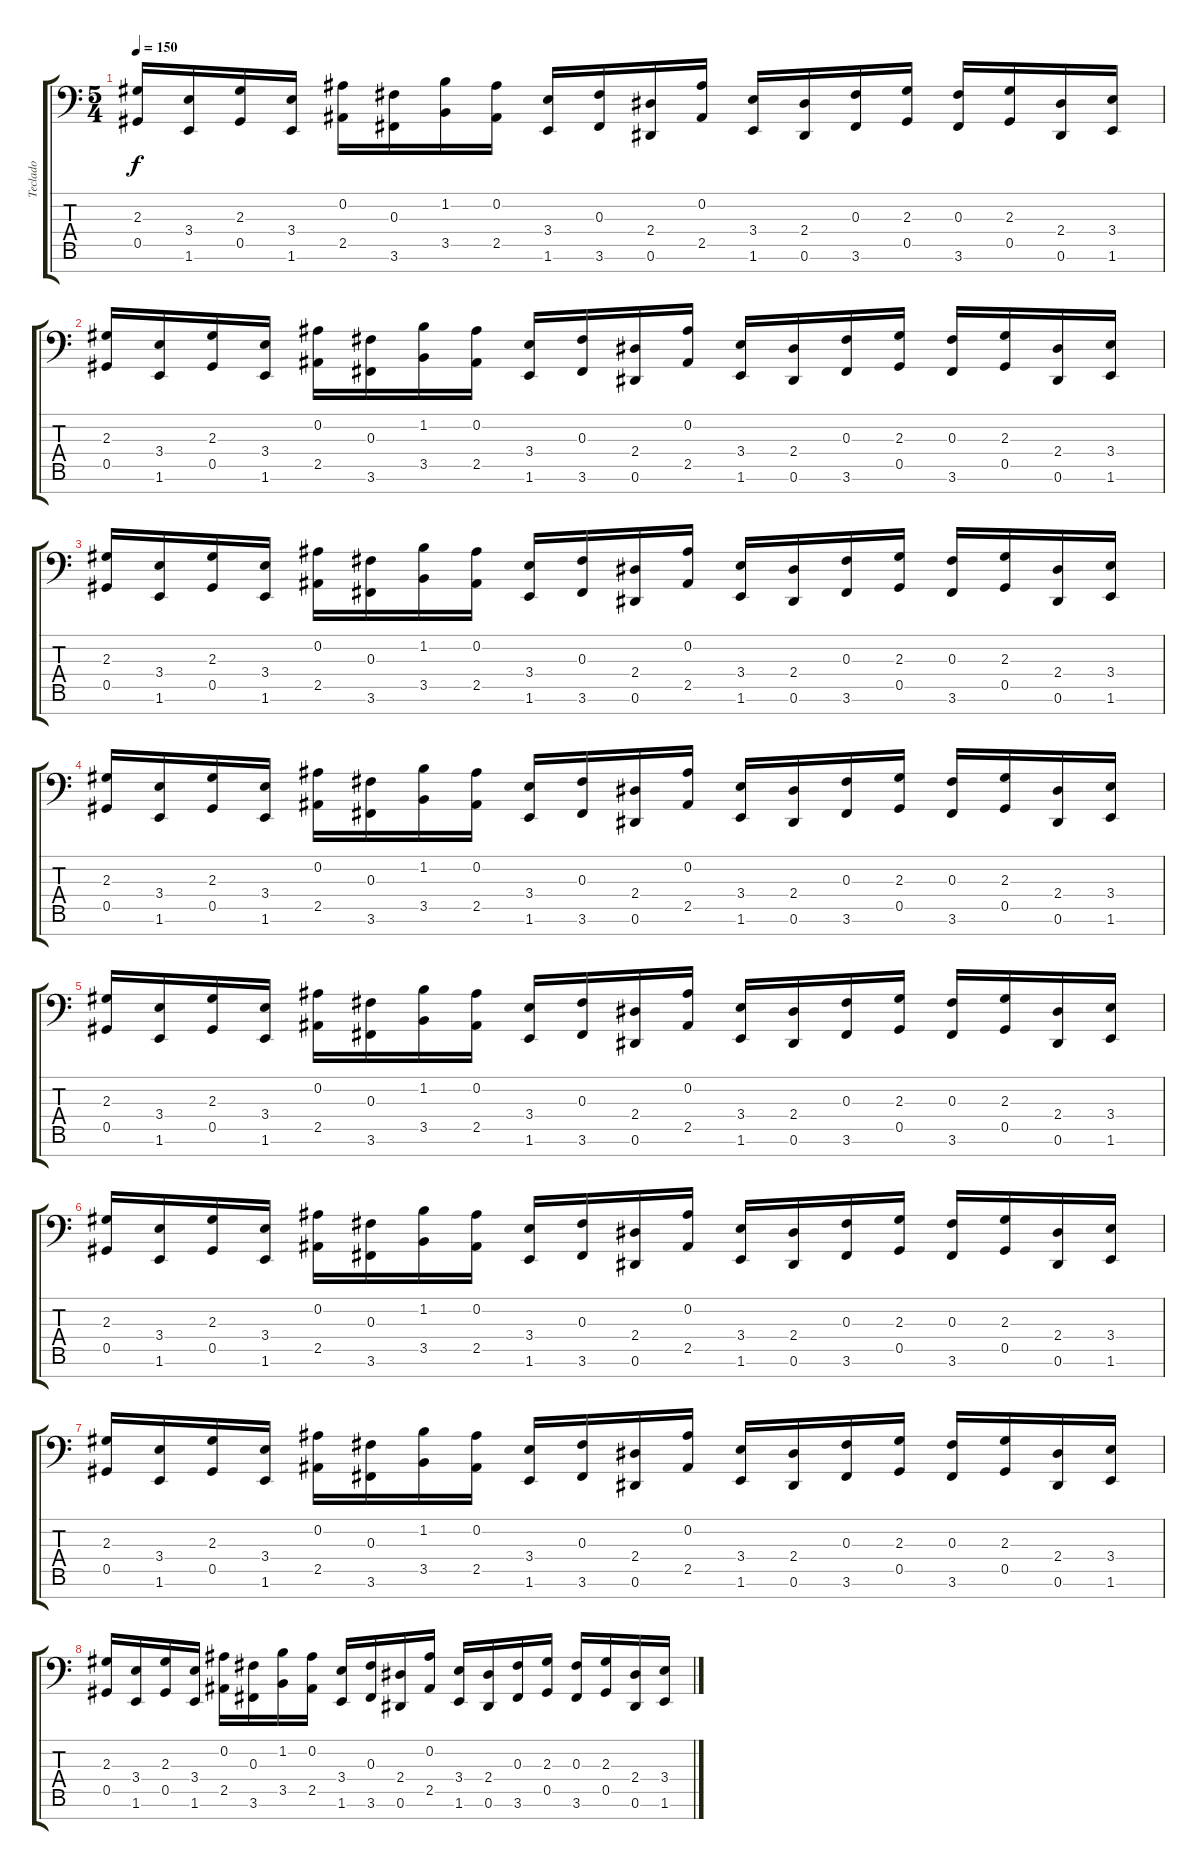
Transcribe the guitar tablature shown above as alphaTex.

\track ("Teclado" "Teclado") {instrument lead2sawtooth}
\staff {score tabs}
\tuning (Eb4 Bb3 Gb3 Db3 Ab2 Eb2 Bb1) {hide}
\ts (5 4)
\tempo 150
\clef f4
\ks c
(2.3 0.5).16{dy f instrument percussiveorgan} (3.4 1.6).16 (2.3 0.5).16 (3.4 1.6).16 (0.2 2.5).16 (0.3 3.6).16 (1.2 3.5).16 (0.2 2.5).16 (3.4 1.6).16 (0.3 3.6).16 (2.4 0.6).16 (0.2 2.5).16 (3.4 1.6).16 (2.4 0.6).16 (0.3 3.6).16 (2.3 0.5).16 (0.3 3.6).16 (2.3 0.5).16 (2.4 0.6).16 (3.4 1.6).16 |
(2.3 0.5).16{instrument honkytonkpiano} (3.4 1.6).16 (2.3 0.5).16 (3.4 1.6).16 (0.2 2.5).16 (0.3 3.6).16 (1.2 3.5).16 (0.2 2.5).16 (3.4 1.6).16 (0.3 3.6).16 (2.4 0.6).16 (0.2 2.5).16 (3.4 1.6).16 (2.4 0.6).16 (0.3 3.6).16 (2.3 0.5).16 (0.3 3.6).16 (2.3 0.5).16 (2.4 0.6).16 (3.4 1.6).16 |
(2.3 0.5).16{instrument harpsichord} (3.4 1.6).16 (2.3 0.5).16 (3.4 1.6).16 (0.2 2.5).16 (0.3 3.6).16 (1.2 3.5).16 (0.2 2.5).16 (3.4 1.6).16 (0.3 3.6).16 (2.4 0.6).16 (0.2 2.5).16 (3.4 1.6).16 (2.4 0.6).16 (0.3 3.6).16 (2.3 0.5).16 (0.3 3.6).16 (2.3 0.5).16 (2.4 0.6).16 (3.4 1.6).16 |
(2.3 0.5).16{instrument lead2sawtooth} (3.4 1.6).16 (2.3 0.5).16 (3.4 1.6).16 (0.2 2.5).16 (0.3 3.6).16 (1.2 3.5).16 (0.2 2.5).16 (3.4 1.6).16 (0.3 3.6).16 (2.4 0.6).16 (0.2 2.5).16 (3.4 1.6).16 (2.4 0.6).16 (0.3 3.6).16 (2.3 0.5).16 (0.3 3.6).16 (2.3 0.5).16 (2.4 0.6).16 (3.4 1.6).16 |
(2.3 0.5).16{instrument lead2sawtooth} (3.4 1.6).16 (2.3 0.5).16 (3.4 1.6).16 (0.2 2.5).16 (0.3 3.6).16 (1.2 3.5).16 (0.2 2.5).16 (3.4 1.6).16 (0.3 3.6).16 (2.4 0.6).16 (0.2 2.5).16 (3.4 1.6).16 (2.4 0.6).16 (0.3 3.6).16 (2.3 0.5).16 (0.3 3.6).16 (2.3 0.5).16 (2.4 0.6).16 (3.4 1.6).16 |
(2.3 0.5).16{instrument lead2sawtooth} (3.4 1.6).16 (2.3 0.5).16 (3.4 1.6).16 (0.2 2.5).16 (0.3 3.6).16 (1.2 3.5).16 (0.2 2.5).16 (3.4 1.6).16 (0.3 3.6).16 (2.4 0.6).16 (0.2 2.5).16 (3.4 1.6).16 (2.4 0.6).16 (0.3 3.6).16 (2.3 0.5).16 (0.3 3.6).16 (2.3 0.5).16 (2.4 0.6).16 (3.4 1.6).16 |
(2.3 0.5).16{instrument lead2sawtooth} (3.4 1.6).16 (2.3 0.5).16 (3.4 1.6).16 (0.2 2.5).16 (0.3 3.6).16 (1.2 3.5).16 (0.2 2.5).16 (3.4 1.6).16 (0.3 3.6).16 (2.4 0.6).16 (0.2 2.5).16 (3.4 1.6).16 (2.4 0.6).16 (0.3 3.6).16 (2.3 0.5).16 (0.3 3.6).16 (2.3 0.5).16 (2.4 0.6).16 (3.4 1.6).16 |
(2.3 0.5).16{instrument lead2sawtooth} (3.4 1.6).16 (2.3 0.5).16 (3.4 1.6).16 (0.2 2.5).16 (0.3 3.6).16 (1.2 3.5).16 (0.2 2.5).16 (3.4 1.6).16 (0.3 3.6).16 (2.4 0.6).16 (0.2 2.5).16 (3.4 1.6).16 (2.4 0.6).16 (0.3 3.6).16 (2.3 0.5).16 (0.3 3.6).16 (2.3 0.5).16 (2.4 0.6).16 (3.4 1.6).16
